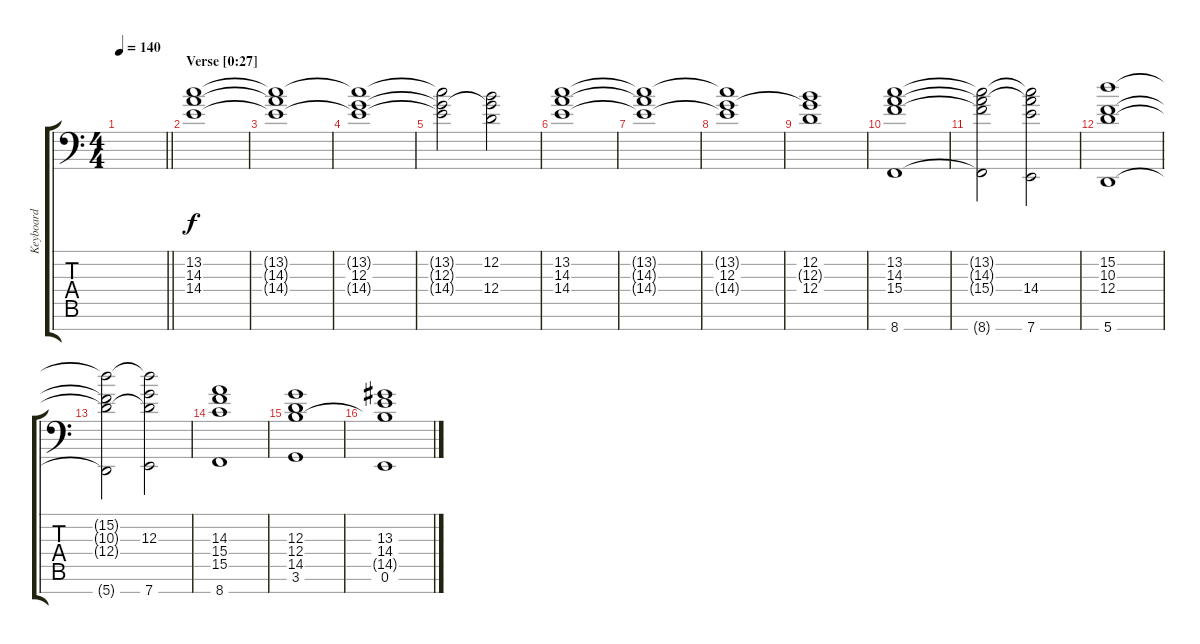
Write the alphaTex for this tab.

\track ("Keyboard" "Keyboard") {instrument pad2warm}
\staff {score tabs}
\tuning (E4 B3 G3 D3 A2 E2 A1) {hide}
\ts (4 4)
\tempo 140
\clef f4
\barLineRight lightlight
\ks aminor
|
\section ("" "Verse [0:27]")
(13.2 14.3 14.4).1 |
(13.2{t} 14.3{t} 14.4{t}).1 |
(13.2{t} 12.3 14.4{t}).1 |
(13.2{t} 12.3{t} 14.4{t}).2 (12.2 12.3{t} 12.4).2 |
(13.2 14.3 14.4).1 |
(13.2{t} 14.3{t} 14.4{t}).1 |
(13.2{t} 12.3 14.4{t}).1 |
(12.2 12.3{t} 12.4).1 |
(13.2 14.3 15.4 8.7).1 |
(13.2{t} 14.3{t} 15.4{t} 8.7{t}).2 (13.2{t} 14.3{t} 14.4 7.7).2 |
(15.2 10.3 12.4 5.7).1 |
(15.2{t} 10.3{t} 12.4{t} 5.7{t}).2 (15.2{t} 12.3 12.4{t} 7.7).2 |
(14.3 15.4 15.5 8.7).1 |
(12.3 12.4 14.5 3.6).1 |
(13.3 14.4 14.5{t} 0.6).1
